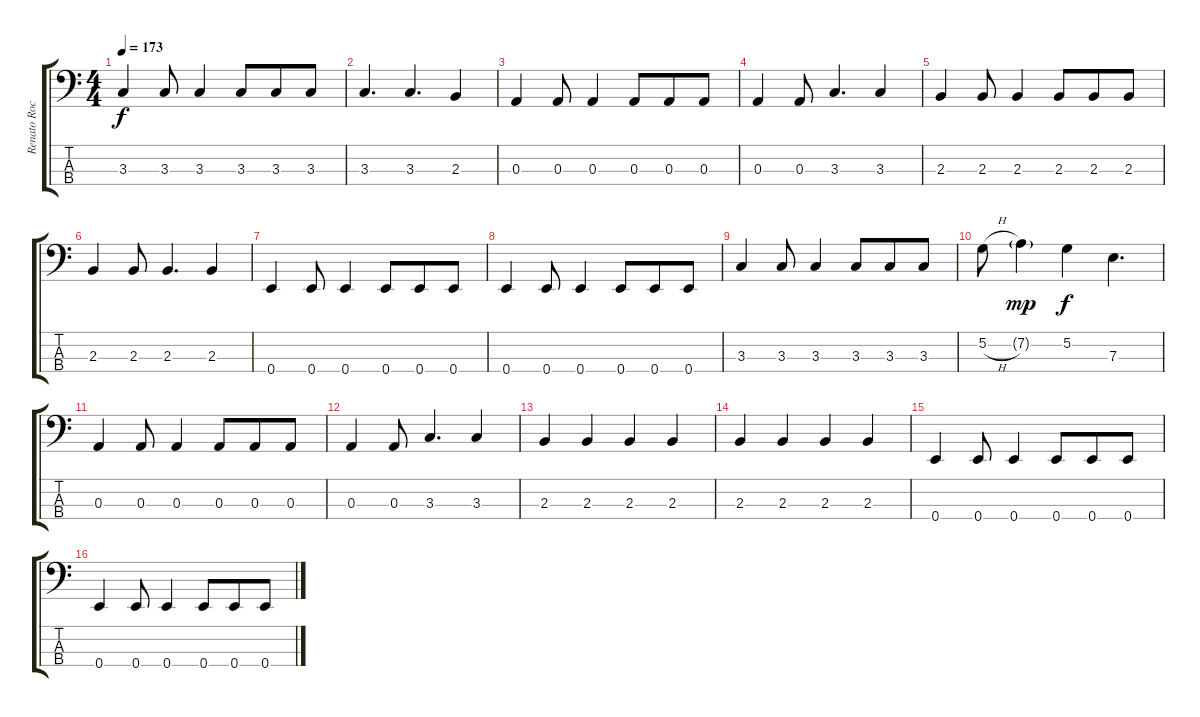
\track ("Renato Rocha (Baixo)" "Renato Roc") {instrument electricbassfinger}
\staff {score tabs}
\tuning (G2 D2 A1 E1) {hide}
\ts (4 4)
\tempo 173
\clef f4
\ks c
3.3.4{dy f} 3.3.8 3.3.4 3.3.8{beam merge} 3.3.8 3.3.8 |
3.3.4{d} 3.3.4{d} 2.3.4 |
0.3.4 0.3.8 0.3.4 0.3.8{beam merge} 0.3.8 0.3.8 |
0.3.4 0.3.8 3.3.4{d} 3.3.4 |
2.3.4 2.3.8 2.3.4 2.3.8{beam merge} 2.3.8 2.3.8 |
2.3.4 2.3.8 2.3.4{d} 2.3.4 |
0.4.4 0.4.8 0.4.4 0.4.8{beam merge} 0.4.8 0.4.8 |
0.4.4 0.4.8 0.4.4 0.4.8{beam merge} 0.4.8 0.4.8 |
3.3.4 3.3.8 3.3.4 3.3.8{beam merge} 3.3.8 3.3.8 |
5.2{h}.8 7.2{g}.4{dy mp} 5.2.4{dy f} 7.3.4{d} |
0.3.4 0.3.8 0.3.4 0.3.8{beam merge} 0.3.8 0.3.8 |
0.3.4 0.3.8 3.3.4{d} 3.3.4 |
2.3.4 2.3.4 2.3.4 2.3.4 |
2.3.4 2.3.4 2.3.4 2.3.4 |
0.4.4 0.4.8 0.4.4 0.4.8{beam merge} 0.4.8 0.4.8 |
0.4.4 0.4.8 0.4.4 0.4.8{beam merge} 0.4.8 0.4.8
